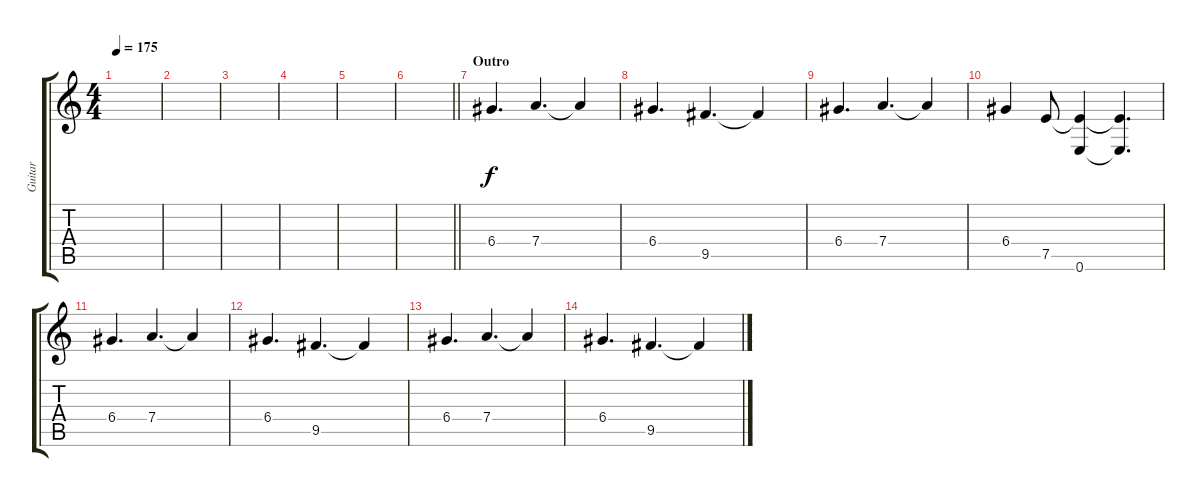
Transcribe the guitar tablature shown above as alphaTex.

\track ("Guitar" "Guitar") {instrument distortionguitar}
\staff {score tabs}
\tuning (E4 B3 G3 D3 A2 E2) {hide}
\ts (4 4)
\tempo 175
\clef g2
\ks c
|
|
|
|
|
\barLineRight lightlight
|
\section ("" "Outro")
6.4.4{d} 7.4.4{d} 7.4{t}.4 |
6.4.4{d} 9.5.4{d} 9.5{t}.4 |
6.4.4{d} 7.4.4{d} 7.4{t}.4 |
6.4.4 7.5.8 (7.5{t} 0.6).4 (7.5{t} 0.6{t}).4{d} |
6.4.4{d} 7.4.4{d} 7.4{t}.4 |
6.4.4{d} 9.5.4{d} 9.5{t}.4 |
6.4.4{d} 7.4.4{d} 7.4{t}.4 |
6.4.4{d} 9.5.4{d} 9.5{t}.4
